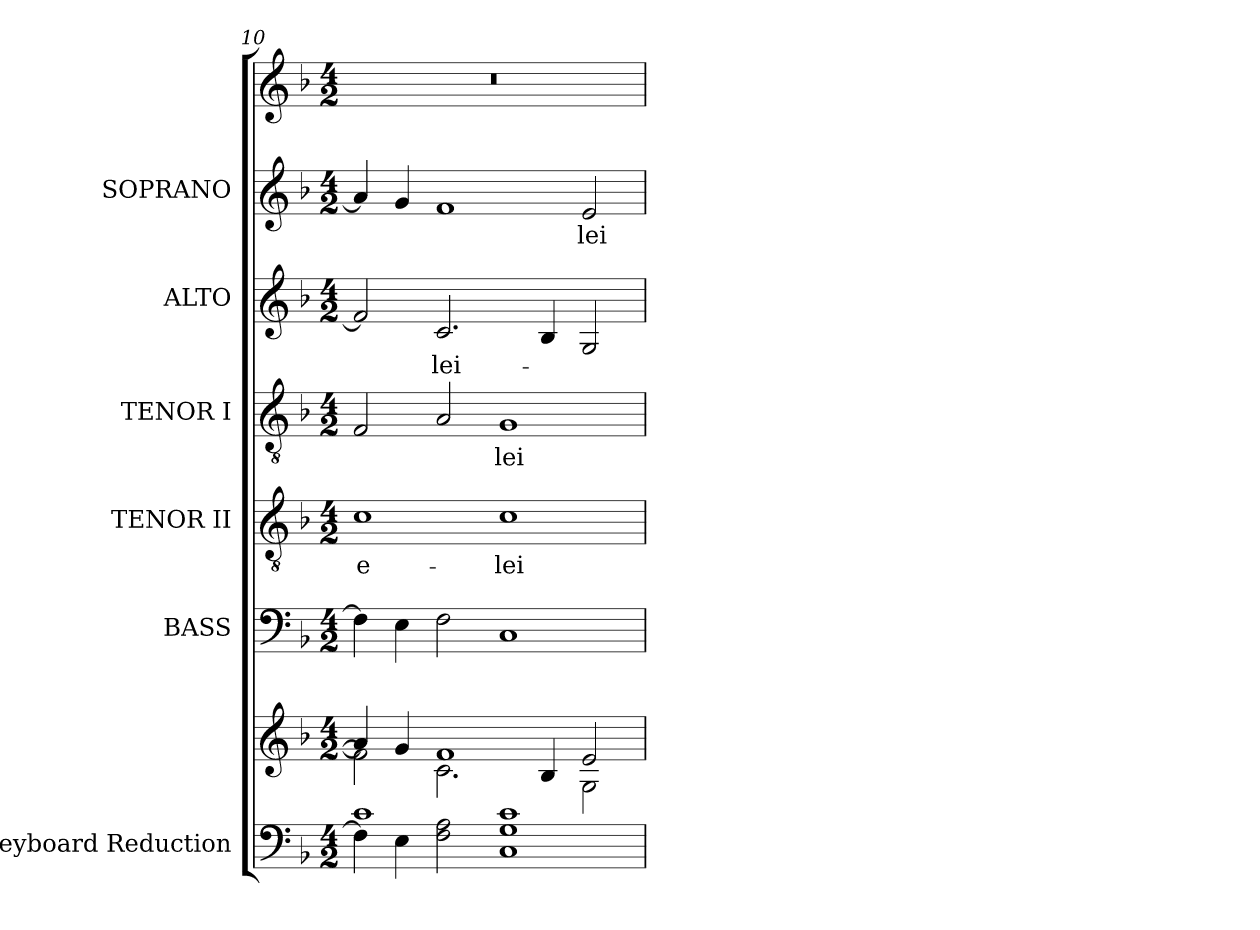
**kern	**kern	**kern	**kern	**text	**kern	**text	**kern	**text	**kern	**text	**kern
*part7	*part7	*part6	*part5	*part5	*part4	*part4	*part3	*part3	*part2	*part2	*part1
*staff8	*staff7	*staff6	*staff5	*staff5	*staff4	*staff4	*staff3	*staff3	*staff2	*staff2	*staff1
*I"Keyboard Reduction	*	*I"BASS	*I"TENOR II	*	*I"TENOR I	*	*I"ALTO	*	*I"SOPRANO	*	*
*I'Reduc.	*	*I'B.	*I'T. II	*	*I'T. I	*	*I'A.	*	*I'S.	*	*
*clefF4	*clefG2	*clefF4	*clefGv2	*	*clefGv2	*	*clefG2	*	*clefG2	*	*clefG2
*	*	*	*ITrd7c12	*	*ITrd7c12	*	*	*	*	*	*
*k[b-]	*k[b-]	*k[b-]	*k[b-]	*	*k[b-]	*	*k[b-]	*	*k[b-]	*	*k[b-]
*F:	*F:	*F:	*F:	*	*F:	*	*F:	*	*F:	*	*F:
*M4/2	*M4/2	*M4/2	*M4/2	*	*M4/2	*	*M4/2	*	*M4/2	*	*M4/2
=10	=10	=10	=10	=10	=10	=10	=10	=10	=10	=10	=10
*^	*^	*	*	*	*	*	*	*	*	*	*
!	!	!	!	!	!	!LO:LY:b:color=#000000	!	!	!	!	!	!	!LO:N:vis=1
1ci	4Fi\]	4ai/]	2fi\]	4Fi\]	1Ci	e-	2FFi/	.	2fi/]	.	4ai/]	.	0r
.	4Ei\	4gi/	.	4Ei\	.	.	.	.	.	.	4gi/	.	.
!	!	!	!	!	!	!	!	!	!	!LO:LY:b:color=#000000	!	!	!
.	2Fi\ 2Ai	1fi	2.ci\	2Fi\	.	.	2AAi/	.	2.ci/	-lei-	1fi	.	.
!	!	!	!	!	!	!LO:LY:b:color=#000000	!	!	!	!	!	!	!
!	!	!	!	!	!	!	!	!LO:LY:b:color=#000000	!	!	!	!	!
1ci	1Ci 1Gi	.	.	1Ci	1Ci	-lei-	1GGi	-lei-	.	.	.	.	.
.	.	.	4B-i/	.	.	.	.	.	4B-i/	.	.	.	.
!	!	!	!	!	!	!	!	!	!	!	!	!LO:LY:b:color=#000000	!
.	.	2ei/	2Gi\	.	.	.	.	.	2Gi/	.	2ei/	-lei	.
*v	*v	*	*	*	*	*	*	*	*	*	*	*	*
*	*v	*v	*	*	*	*	*	*	*	*	*	*
=	=	=	=	=	=	=	=	=	=	=	=
*-	*-	*-	*-	*-	*-	*-	*-	*-	*-	*-	*-
